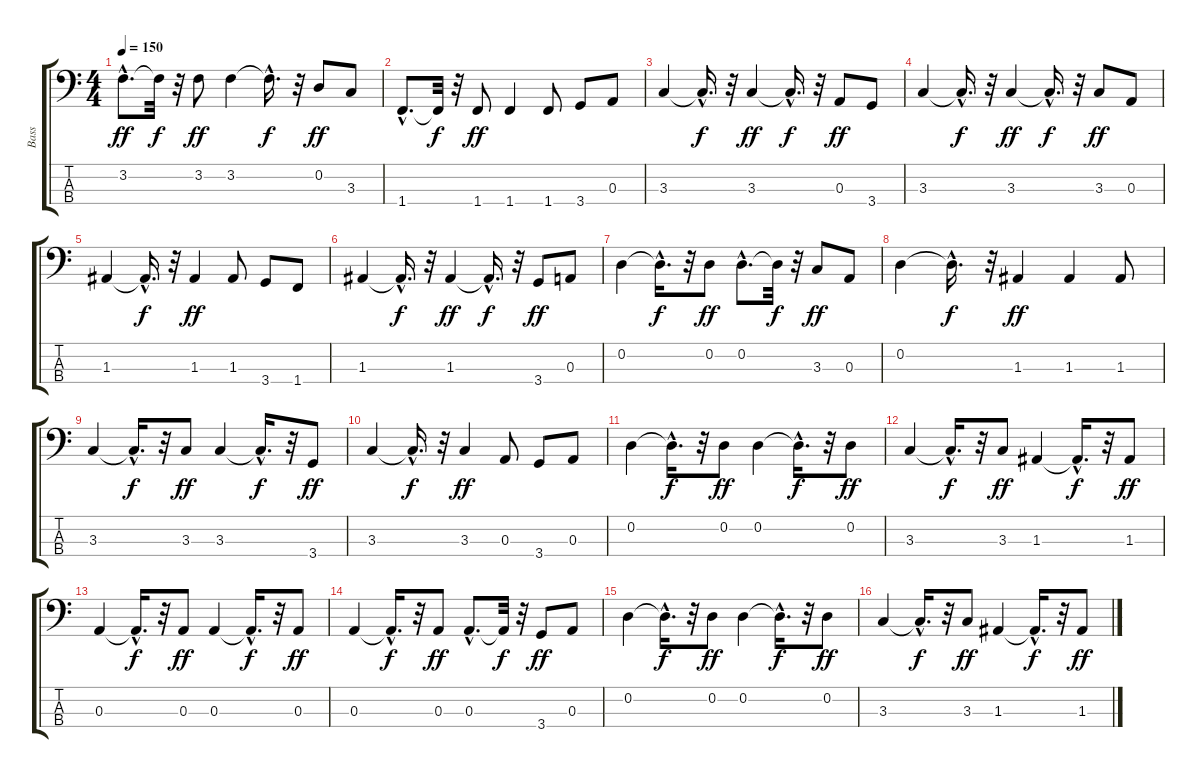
\track ("Bass" "Bass") {instrument electricbassfinger}
\staff {score tabs}
\tuning (G2 D2 A1 E1) {hide}
\ts (4 4)
\tempo 150
\clef f4
\ks c
3.2{hac}.8{d dy ff} 3.2{t}.32{dy f} r.32 3.2.8{dy ff} 3.2.4 3.2{hac t}.16{d dy f} r.32 0.2.8{dy ff} 3.3.8 |
1.4{hac}.8{d} 1.4{t}.32{dy f} r.32 1.4.8{dy ff} 1.4.4 1.4.8 3.4.8 0.3.8 |
3.3.4 3.3{hac t}.16{d dy f} r.32 3.3.4{dy ff} 3.3{hac t}.16{d dy f} r.32 0.3.8{dy ff} 3.4.8 |
3.3.4 3.3{hac t}.16{d dy f} r.32 3.3.4{dy ff} 3.3{hac t}.16{d dy f} r.32 3.3.8{dy ff} 0.3.8 |
1.3.4 1.3{hac t}.16{d dy f} r.32 1.3.4{dy ff} 1.3.8 3.4.8 1.4.8 |
1.3.4 1.3{hac t}.16{d dy f} r.32 1.3.4{dy ff} 1.3{hac t}.16{d dy f} r.32 3.4.8{dy ff} 0.3.8 |
0.2.4 0.2{hac t}.16{d dy f} r.32 0.2.8{dy ff} 0.2{hac}.8{d} 0.2{t}.32{dy f} r.32 3.3.8{dy ff} 0.3.8 |
0.2.4 0.2{hac t}.16{d dy f} r.32 1.3.4{dy ff} 1.3.4 1.3.8 |
3.3.4 3.3{hac t}.16{d dy f} r.32 3.3.8{dy ff} 3.3.4 3.3{hac t}.16{d dy f} r.32 3.4.8{dy ff} |
3.3.4 3.3{hac t}.16{d dy f} r.32 3.3.4{dy ff} 0.3.8 3.4.8 0.3.8 |
0.2.4 0.2{hac t}.16{d dy f} r.32 0.2.8{dy ff} 0.2.4 0.2{hac t}.16{d dy f} r.32 0.2.8{dy ff} |
3.3.4 3.3{hac t}.16{d dy f} r.32 3.3.8{dy ff} 1.3.4 1.3{hac t}.16{d dy f} r.32 1.3.8{dy ff} |
0.3.4 0.3{hac t}.16{d dy f} r.32 0.3.8{dy ff} 0.3.4 0.3{hac t}.16{d dy f} r.32 0.3.8{dy ff} |
0.3.4 0.3{hac t}.16{d dy f} r.32 0.3.8{dy ff} 0.3{hac}.8{d} 0.3{t}.32{dy f} r.32 3.4.8{dy ff} 0.3.8 |
0.2.4 0.2{hac t}.16{d dy f} r.32 0.2.8{dy ff} 0.2.4 0.2{hac t}.16{d dy f} r.32 0.2.8{dy ff} |
3.3.4 3.3{hac t}.16{d dy f} r.32 3.3.8{dy ff} 1.3.4 1.3{hac t}.16{d dy f} r.32 1.3.8{dy ff}
